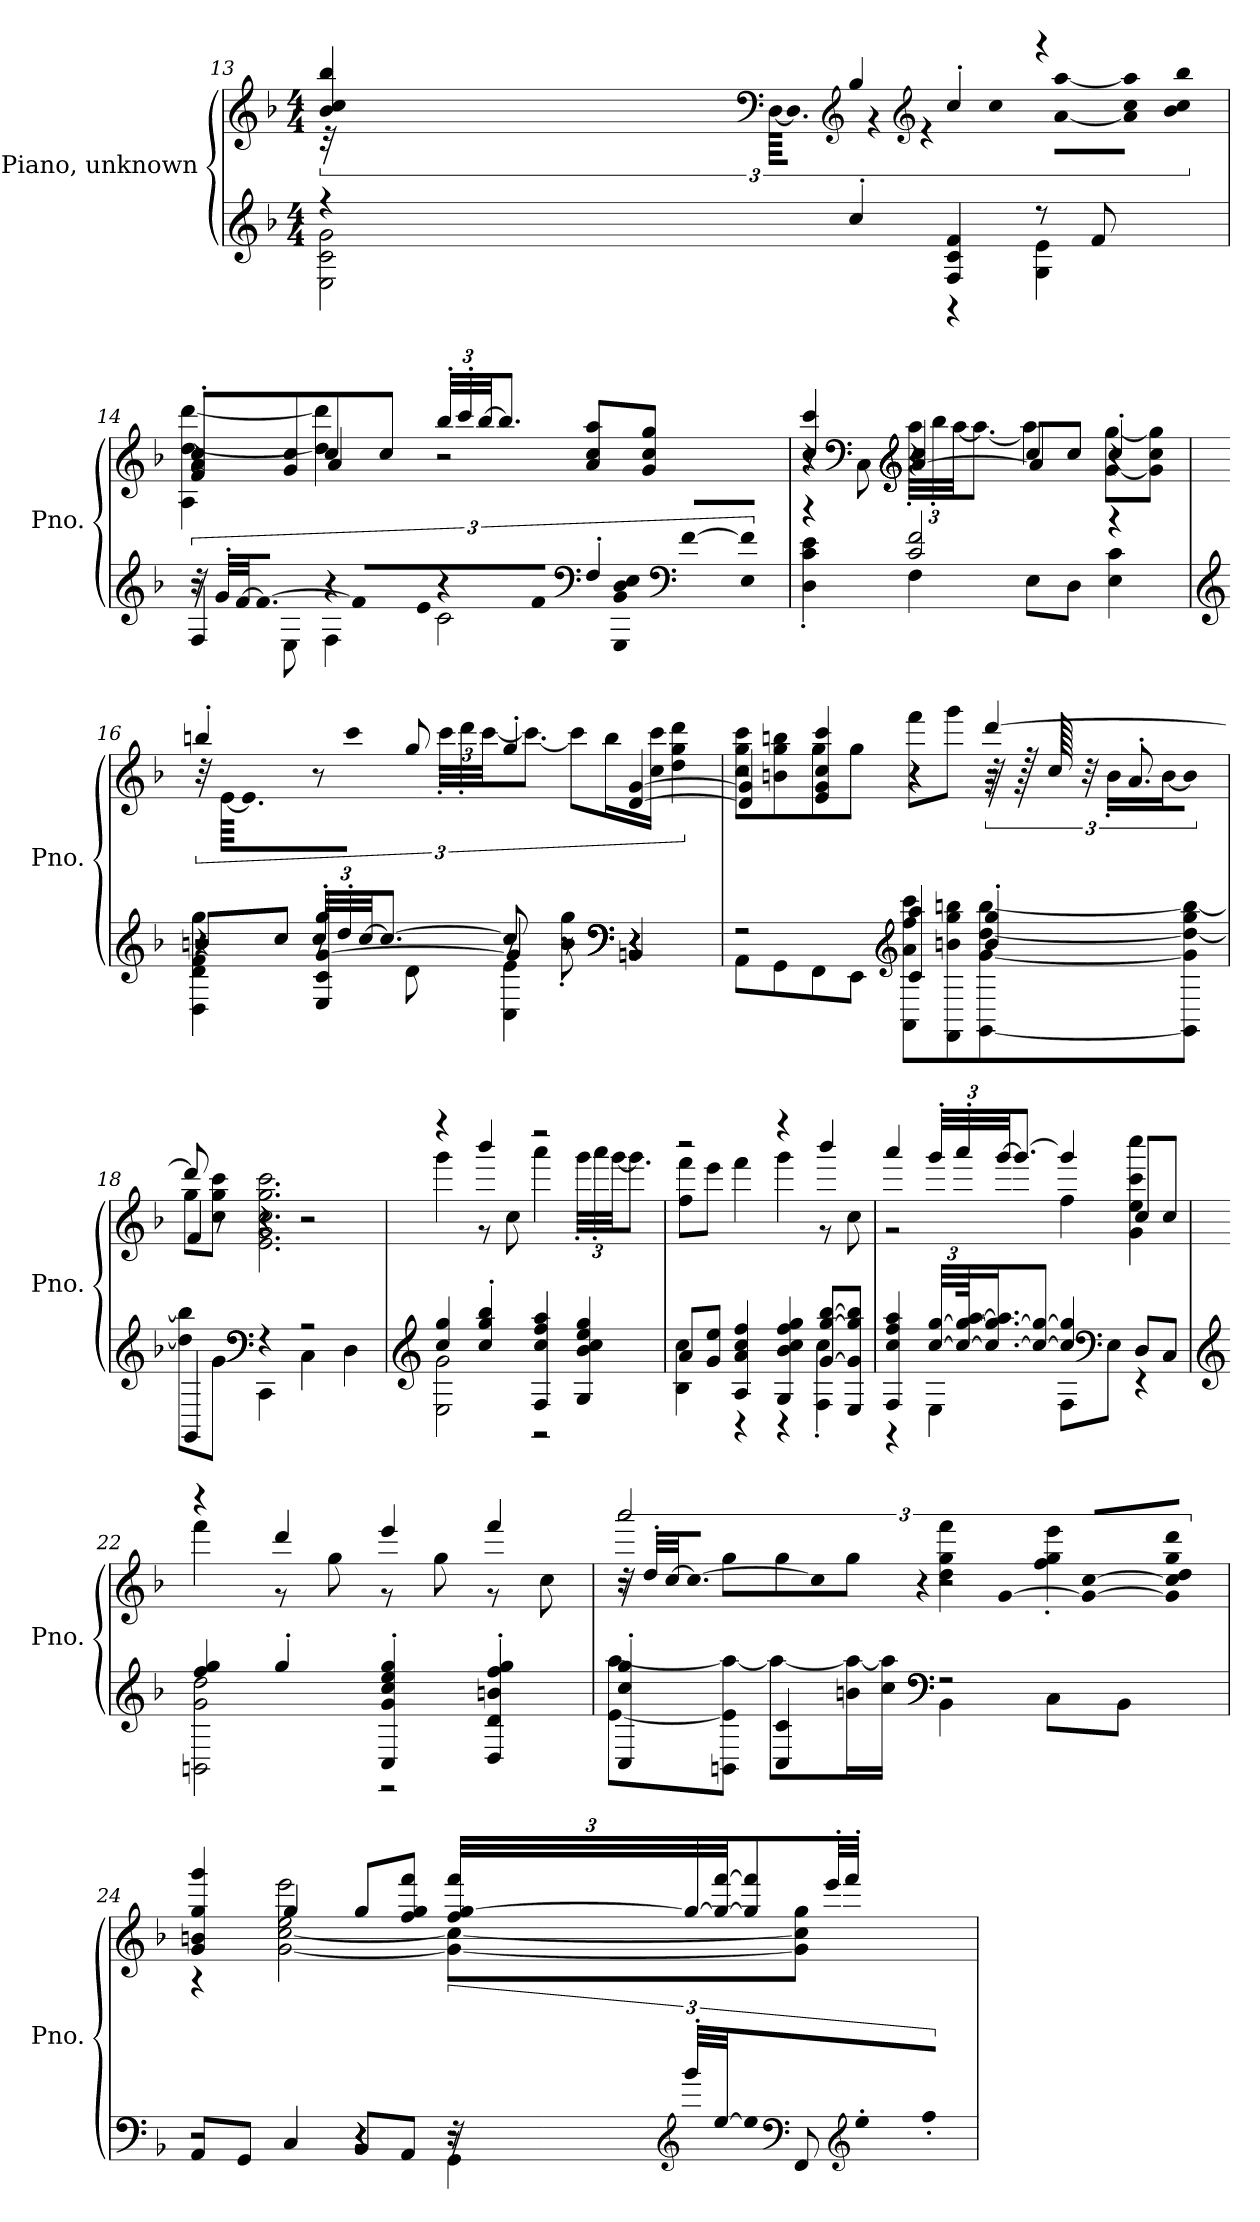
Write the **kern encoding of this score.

**kern	**kern
*part1	*part1
*staff2	*staff1
*I"Piano, unknown	*
*I'Pno.	*
*clefG2	*clefG2
*k[b-]	*k[b-]
*M4/4	*M4/4
=13	=13
*^	*^
4r	2E\ 2c\ 2g\	4b-/ 4cc/ 4bb-/	48r
*	*	*clefF4	*
.	.	.	[96D\KKLL
.	.	.	16.D\JJ]
.	.	.	8r
*	*	*clefG2	*
4cc'/	.	4gg/	8r
.	.	.	8cc\
4F/ 4c/ 4f/	4r	4cc'/	[8a\ [8aa\L
.	.	.	8a\] 8cc\ 8aa\]J
8r	4G\ 4e\	4r	4b-\ 4cc\ 4bb-\
8f/	.	.	.
!!LO:LB:g=z
=14	=14	=14	=14
*	*^	*	*^
48r	8r	4F/	8f/' 8a/' 8cc/'L	4A\ [4dd\ [4ddd\	4r
48g'/LLL	.	.	.	.	.
[48f/JJ	.	.	.	.	.
8.f/J_	.	.	.	.	.
.	8E\	.	8g/ 8cc/	.	.
8f/L]	4F\	4r	8cc/	4dd\] 4ddd\]	4a/
16e/L	.	.	8cc/J	.	.
16f/JJ	.	.	.	.	.
*	*	*	*Xbrackettup	*	*
4E/ 4g/ 4b-/ 4cc/	2c\	4r	48bb-'/LLL	2r	2r
.	.	.	48ccc'/	.	.
.	.	.	[48bb-/JJ	.	.
.	.	.	8.bb-/J]	.	.
*clefF4	*	*	*	*	*
[8f/L	.	4F'/	8a/ 8cc/ 8aa/L	.	.
8E/ 8f/]J	.	.	8g/ 8cc/ 8gg/J	.	.
*	*v	*v	*	*	*
=15	=15	=15	=15	=15
4r	4D\' 4c\' 4e\'	4cc/ 4ccc/	8r	4r
*	*	*clefF4	*	*
.	.	.	8C\	.
*	*	*clefG2	*	*
2c/ 2f/	4F\	4r	48aa'\LLL	[4a/ 4cc/
.	.	.	48bb-'\	.
.	.	.	[48aa\JJ	.
.	.	.	8.aa\J_	.
.	8E\L	8cc/L	4aa\]	4a/]
.	8D\J	8cc/J	.	.
4r	4E\ 4c\	4cc'/	[8g\ [8gg\L	4r
.	.	.	8g\] 8cc\ 8gg\]J	.
*v	*v	*	*	*
!!LO:PB:g=z	!!	!!
=16	=16	=16	=16
*clefG2	*	*	*
*^	*	*	*
*	*^	*	*	*
*	*	*^	*	*	*
*	*	*	*	*	*brackettup	*
8bn/L	4D\ 4d\ 4f\ 4gg\	4r	2r	1r	48r	4bbn'/
.	.	.	.	.	[96e\KKLL	.
.	.	.	.	.	16.e\J]	.
8cc/J	.	.	.	.	8ccc\J	.
*Xbrackettup	*	*	*	*	*Xbrackettup	*
48cc'/LLL	8r	4E/ 4c/ [4g/ 4gg/	.	.	48ccc'\LLL	8r
48dd'/	.	.	.	.	48ddd'\	.
[48cc/JJ	.	.	.	.	[48ccc\JJ	.
8.cc/J_	.	.	.	.	8.ccc\J_	.
.	8d\	.	.	.	.	8gg/
8cc/]	8r	4g/]	4C\ 4e\	.	8ccc\L]	4gg'/
8r	8b\' 8gg\'	.	.	.	16bb\L	.
.	.	.	.	.	16cc\ 16ccc\JJ	.
*clefF4	*	*	*	*	*	*
4BBn/	4r	4r	4r	.	4dd\ 4gg\ 4ddd\	[4d/ [4g/
*	*v	*v	*v	*	*	*
=17	=17	=17	=17	=17
2r	8AA\L	2r	8cc\ 8gg\ 8ccc\L	4d/] 4g/]
.	8GG\	.	8bn\ 8gg\ 8bbn\	.
.	8FF\	.	8gg\	4e/ 4g/ 4cc/ 4ccc/
.	8EE\J	.	8gg\J	.
*clefG2	*	*	*	*
4c/ 4aa/	8AA\ 8a\ 8ff\ 8ccc\L	4r	8fff\L	4r
.	8FF\ 8bn\ 8gg\ 8bbn\	.	8ggg\J	.
*	*	*	*brackettup	*
4b/' 4gg/'	[8GG\ [8g\ [8dd\ [8bb\	[4ddd/	24r	64r
.	.	.	.	128r
.	.	.	.	128cc/
.	.	.	.	32r
.	.	.	24b'\LL	.
.	.	.	.	8.a'/
.	.	.	[24b\J	.
.	8GG\] 8g\] 8dd\_ 8gg\ 8bb\_J	.	8b\J]	.
!!LO:LB:g=z	!!	!!
=18	=18	=18	=18	=18
4GG/	8dd\] 8bb\]L	8ddd/]	8gg\L	4f/
.	8g\J	8r	8cc\ 8gg\ 8ccc\J	.
*clefF4	*	*	*	*
4r	4CC\	4r	2.e\ 2.g\ 2.cc\ 2.gg\ 2.ccc\	4r
2r	4C\	2r	.	2r
.	4D\	.	.	.
*	*	*v	*v	*v
=19	=19	=19
*clefG2	*	*
*	*	*^
4cc/ 4gg/	2E\ 2g\	4r	4ggg\
4cc/' 4gg/' 4bb-/'	.	4bbb-/	8r
.	.	.	8cc\
4F/ 4cc/ 4ff/ 4aa/	2r	2r	4aaa\
*	*	*	*Xbrackettup
4G/ 4b-/ 4cc/ 4ee/ 4gg/	.	.	48ggg'\LLL
.	.	.	48aaa'\
.	.	.	[48ggg\JJ
.	.	.	8.ggg\J]
=20	=20	=20	=20
8a/L	4B-\ 4cc\	2r	8ff\ 8fff\L
8g/ 8ee/J	.	.	8eee\J
4A/ 4a/ 4cc/ 4ff/	4r	.	4fff\
4G/ 4b-/ 4cc/ 4ff/ 4gg/	4r	4r	4ggg\
[8g/ [8gg/ [8bb-/L	4F\' 4cc\'	4bbb-/	8r
8E/ 8g/] 8gg/] 8bb-/]J	.	.	8cc\
!!LO:LB:g=z	!!
=21	=21	=21	=21
4F/ 4cc/ 4ff/ 4aa/	4r	4aaa/	2r
[48cc/ [48gg/LLL	4E\	48ggg'/LLL	.
96cc/_ 96gg/_ [96aa/JK	.	48aaa'/	.
16.cc/_ 16.gg/_ 16.aa/]J	.	.	.
.	.	[48ggg/JJ	.
.	.	8.ggg/J_	.
8cc/_ 8gg/_J	.	.	.
4cc/] 4gg/]	8F\L	4ggg/]	4ff\
*clefF4	*	*	*
.	8E\J	.	.
8D/L	4r	8cc/L	4g\ 4ee\ 4ccc\ 4cccc\
8C/J	.	8cc/J	.
=22	=22	=22	=22
*clefG2	*	*	*
4ff/ 4gg/	2BBn\ 2g\ 2dd\	4r	4fff\
4gg'/	.	4ddd/	8r
.	.	.	8gg\
4C/' 4g/' 4cc/' 4ee/' 4gg/'	2r	4eee/	8r
.	.	.	8gg\
4D/' 4d/' 4bn/' 4ff/' 4gg/'	.	4fff/	8r
.	.	.	8cc\
=23	=23	=23	=23
*	*	*	*^
*	*	*	*	*brackettup
4C/' 4cc/' 4gg/'	[8e\ [8aa\L	2aaa/	8r	48r
.	.	.	.	48dd'/LLL
.	.	.	.	[48cc/JJ
.	.	.	.	8.cc/J_
.	8BBn\ 8e\] 8aa\_J	.	8gg\L	.
4C/ 4c/	8aa\L_	.	8gg\	8cc/]
.	16bn\ 16aa\_L	.	8gg\J	8r
.	16cc\ 16aa\]JJ	.	.	.
*clefF4	*	*	*	*
2r	4BB\	2r	4dd\ 4gg\ 4fff\	[4g/
.	8C\L	.	4ff\' 4gg\' 4eee\'	8g/_ [8cc/L
.	8BB\J	.	.	8g/] 8cc/] 8dd/ 8gg/ 8ddd/J
*	*	*	*v	*v
!!LO:LB:g=z
=24	=24	=24	=24
*	*^	*	*
8AA/L	2r	2r	4g/ 4bn/ 4gg/ 4ggg/	4r
8GG/J	.	.	.	.
4C/	.	.	4gg/	[2g\ [2cc\ 2ee\ 2eee\
8BB-/L	4r	4r	8gg/L	.
8AA/J	.	.	8ff/ 8gg/ 8fff/J	.
*brackettup	*	*	*Xbrackettup	*
48r	4GG\	8r	48ff/ [48gg/ 48fff/LLL	8g\_ 8cc\_L
*clefG2	*	*	*	*
48ggg'/LLL	.	.	48gg/_	.
[48ee/JJ	.	.	48gg/_ [48fff/JJ	.
8ee/]	.	.	8gg/] 8fff/]	.
*clefF4	*	*	*	*
.	.	8FF/	.	8g\] 8cc\] 8gg\J
*clefG2	*	*	*	*
32ee'/LL	.	.	32eee'/LL	.
32ff'/JJJ	.	.	32fff'/JJJ	.
*v	*v	*v	*	*
*	*v	*v
=	=
*-	*-
